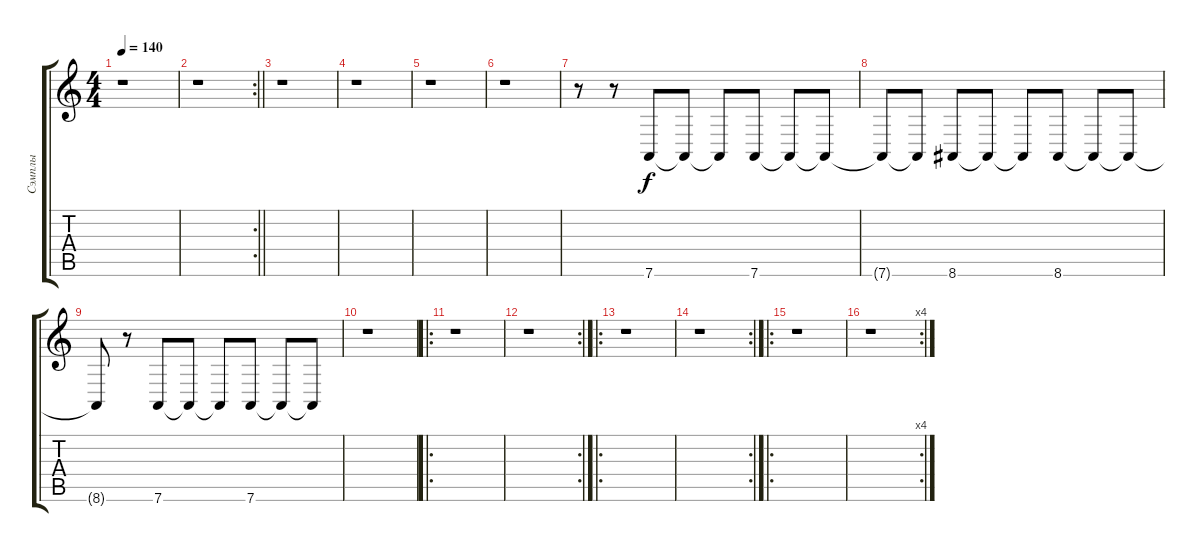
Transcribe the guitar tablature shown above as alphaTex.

\track ("Сэмплы" "Сэмплы") {instrument stringensemble1}
\staff {score tabs}
\tuning (E4 B3 G3 D3 A2 D2) {hide}
\ts (4 4)
\tempo 140
\clef g2
\ks c
r.1{dy f} |
\rc 2
\barLineRight lightlight
r.1 |
r.1 |
r.1 |
r.1 |
r.1 |
r.8 r.8 7.6.8 7.6{t}.8 7.6{t}.8 7.6.8 7.6{t}.8 7.6{t}.8 |
7.6{t}.8 7.6{t}.8 8.6.8 8.6{t}.8 8.6{t}.8 8.6.8 8.6{t}.8 8.6{t}.8 |
8.6{t}.8 r.8 7.6.8 7.6{t}.8 7.6{t}.8 7.6.8 7.6{t}.8 7.6{t}.8 |
r.1 |
\ro
r.1 |
\rc 2
r.1 |
\ro
r.1 |
\rc 2
r.1 |
\ro
r.1 |
\rc 4
r.1
